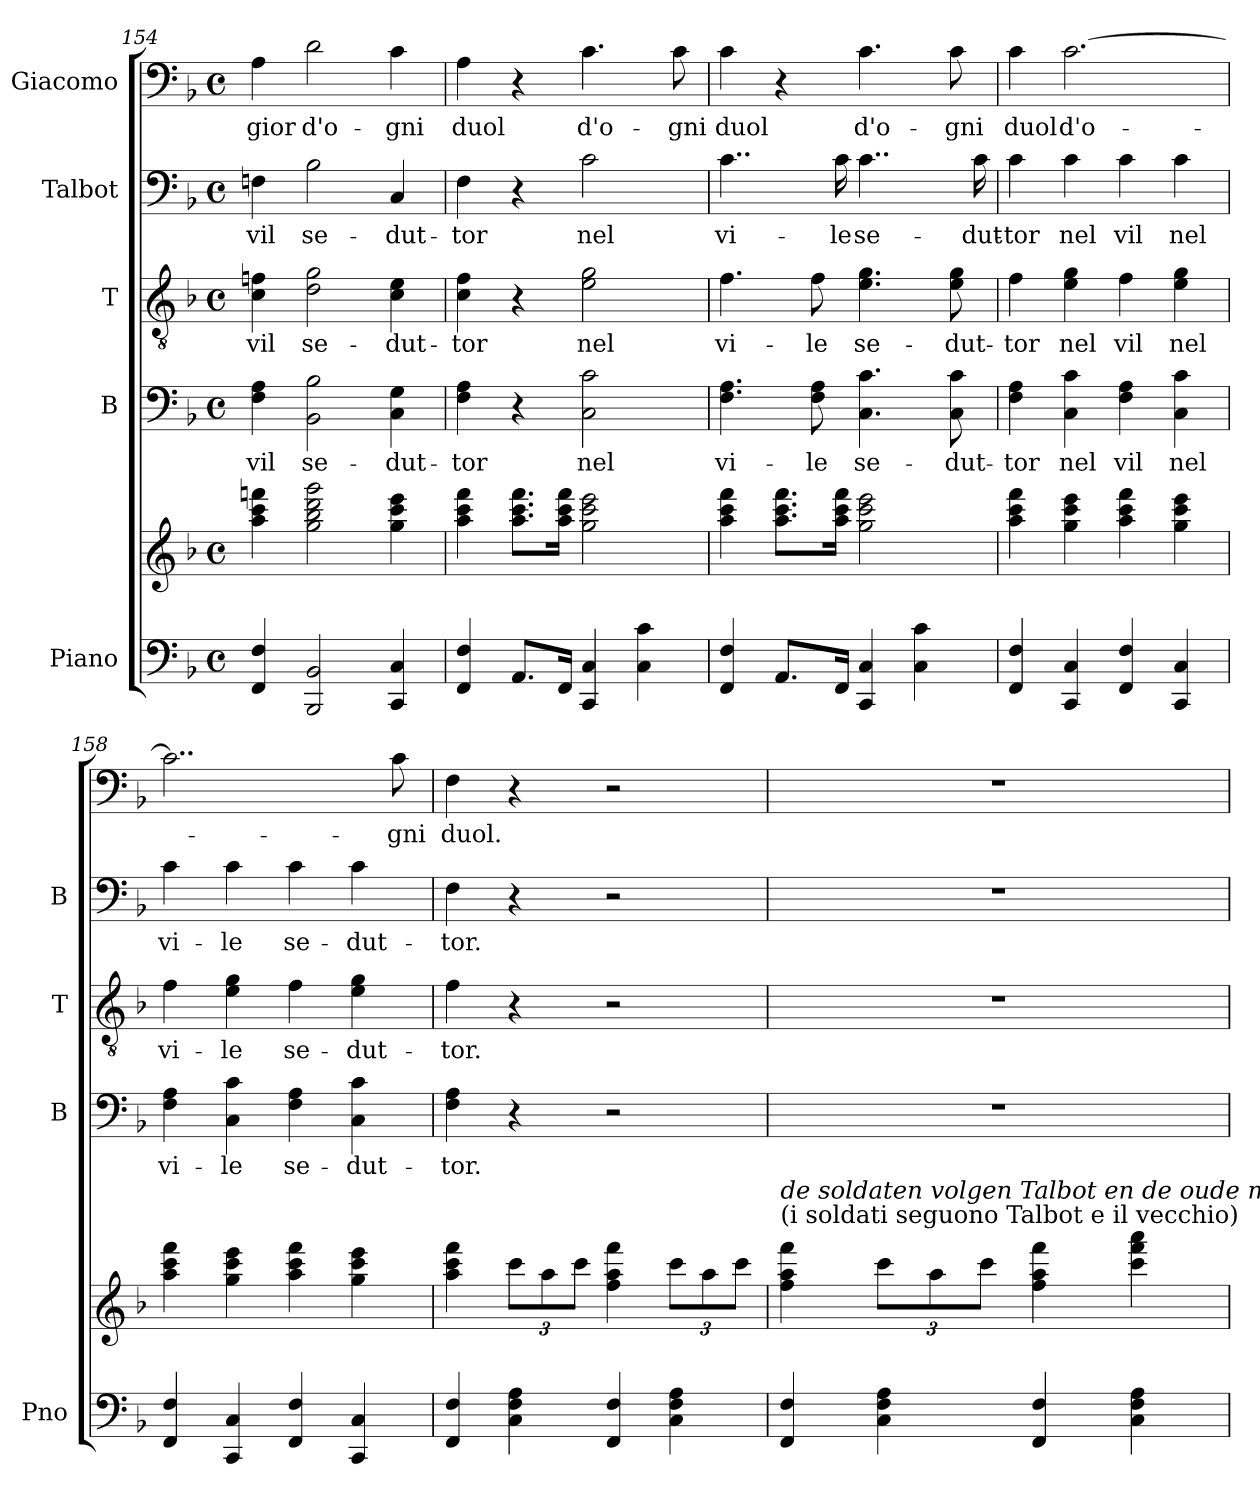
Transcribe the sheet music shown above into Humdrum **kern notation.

**kern	**kern	**kern	**text	**kern	**text	**kern	**text	**kern	**text
*part5	*part5	*part4	*part4	*part3	*part3	*part2	*part2	*part1	*part1
*staff6	*staff5	*staff4	*staff4	*staff3	*staff3	*staff2	*staff2	*staff1	*staff1
*I"Piano	*	*I"B	*	*I"T	*	*I"Talbot	*	*I"Giacomo	*
*I'Pno	*	*I'B	*	*I'T	*	*I'B	*	*	*
*clefF4	*clefG2	*clefF4	*	*clefGv2	*	*clefF4	*	*clefF4	*
*k[b-]	*k[b-]	*k[b-]	*	*k[b-]	*	*k[b-]	*	*k[b-]	*
*M4/4	*M4/4	*M4/4	*	*M4/4	*	*M4/4	*	*M4/4	*
*met(c)	*met(c)	*met(c)	*	*met(c)	*	*met(c)	*	*met(c)	*
=154	=154	=154	=154	=154	=154	=154	=154	=154	=154
!	!	!	!LO:LY:b	!	!LO:LY:b	!	!LO:LY:b	!	!LO:LY:b
4FF/ 4F/	4aa\ 4ccc\ 4fffn\	4F\ 4A!\	vil	4c!\ 4fn\	vil	4Fn\	vil	4A\	-gior
!	!	!	!LO:LY:b	!	!LO:LY:b	!	!LO:LY:b	!	!LO:LY:b
2BBB-/ 2BB-/	2gg\ 2bb-\ 2ddd\ 2ggg\	2BB-\ 2B-!\	se-	2d!\ 2g\	se-	2B-\	se-	2d\	d'o-
!	!	!	!LO:LY:b	!	!LO:LY:b	!	!LO:LY:b	!	!LO:LY:b
4CC/ 4C/	4gg\ 4ccc\ 4eee\	4C\ 4G!\	-dut-	4c!\ 4e\	-dut-	4C/	-dut-	4c\	-gni
!!LO:LB:g=z
=155	=155	=155	=155	=155	=155	=155	=155	=155	=155
!	!	!	!LO:LY:b	!	!LO:LY:b	!	!LO:LY:b	!	!LO:LY:b
4FF/ 4F/	4aa\ 4ccc\ 4fff\	4F\ 4A!\	-tor	4c!\ 4f\	-tor	4F\	-tor	4A\	duol
8.AA/L	8.aa\ 8.ccc\ 8.fff\L	4r	.	4r	.	4r	.	4r	.
16FF/Jk	16aa\ 16ccc\ 16fff\Jk	.	.	.	.	.	.	.	.
!	!	!	!LO:LY:b	!	!LO:LY:b	!	!LO:LY:b	!	!LO:LY:b
4CC/ 4C/	2gg\ 2ccc\ 2eee\	2C\ 2c!\	nel	2e!\ 2g\	nel	2c\	nel	4.c\	d'o-
4C\ 4c\	.	.	.	.	.	.	.	.	.
!	!	!	!	!	!	!	!	!	!LO:LY:b
.	.	.	.	.	.	.	.	8c\	-gni
=156	=156	=156	=156	=156	=156	=156	=156	=156	=156
!	!	!	!LO:LY:b	!	!LO:LY:b	!	!LO:LY:b	!	!LO:LY:b
4FF/ 4F/	4aa\ 4ccc\ 4fff\	4.F\ 4.A!\	vi-	4.f\	vi-	4..c\	vi-	4c\	duol
8.AA/L	8.aa\ 8.ccc\ 8.fff\L	.	.	.	.	.	.	4r	.
!	!	!	!LO:LY:b	!	!LO:LY:b	!	!	!	!
.	.	8F\ 8A!\	-le	8f\	-le	.	.	.	.
!	!	!	!	!	!	!	!LO:LY:b	!	!
16FF/Jk	16aa\ 16ccc\ 16fff\Jk	.	.	.	.	16c\	-le	.	.
!	!	!	!LO:LY:b	!	!LO:LY:b	!	!LO:LY:b	!	!LO:LY:b
4CC/ 4C/	2gg\ 2ccc\ 2eee\	4.C\ 4.c!\	se-	4.e!\ 4.g\	se-	4..c\	se-	4.c\	d'o-
4C\ 4c\	.	.	.	.	.	.	.	.	.
!	!	!	!LO:LY:b	!	!LO:LY:b	!	!	!	!LO:LY:b
.	.	8C\ 8c!\	-dut-	8e!\ 8g\	-dut-	.	.	8c\	-gni
!	!	!	!	!	!	!	!LO:LY:b	!	!
.	.	.	.	.	.	16c\	-dut-	.	.
=157	=157	=157	=157	=157	=157	=157	=157	=157	=157
!	!	!	!LO:LY:b	!	!LO:LY:b	!	!LO:LY:b	!	!LO:LY:b
4FF/ 4F/	4aa\ 4ccc\ 4fff\	4F\ 4A!\	-tor	4f\	-tor	4c\	-tor	4c\	duol
!	!	!	!LO:LY:b	!	!LO:LY:b	!	!LO:LY:b	!	!LO:LY:b
4CC/ 4C/	4gg\ 4ccc\ 4eee\	4C\ 4c!\	nel	4e!\ 4g\	nel	4c\	nel	[2.c\	d'o-
!	!	!	!LO:LY:b	!	!LO:LY:b	!	!LO:LY:b	!	!
4FF/ 4F/	4aa\ 4ccc\ 4fff\	4F\ 4A!\	vil	4f\	vil	4c\	vil	.	.
!	!	!	!LO:LY:b	!	!LO:LY:b	!	!LO:LY:b	!	!
4CC/ 4C/	4gg\ 4ccc\ 4eee\	4C\ 4c!\	nel	4e!\ 4g\	nel	4c\	nel	.	.
=158	=158	=158	=158	=158	=158	=158	=158	=158	=158
!	!	!	!LO:LY:b	!	!LO:LY:b	!	!LO:LY:b	!	!
4FF/ 4F/	4aa\ 4ccc\ 4fff\	4F\ 4A!\	vi-	4f\	vi-	4c\	vi-	2..c\]	.
!	!	!	!LO:LY:b	!	!LO:LY:b	!	!LO:LY:b	!	!
4CC/ 4C/	4gg\ 4ccc\ 4eee\	4C\ 4c!\	-le	4e!\ 4g\	-le	4c\	-le	.	.
!	!	!	!LO:LY:b	!	!LO:LY:b	!	!LO:LY:b	!	!
4FF/ 4F/	4aa\ 4ccc\ 4fff\	4F\ 4A!\	se-	4f\	se-	4c\	se-	.	.
!	!	!	!LO:LY:b	!	!LO:LY:b	!	!LO:LY:b	!	!
4CC/ 4C/	4gg\ 4ccc\ 4eee\	4C\ 4c!\	-dut-	4e!\ 4g\	-dut-	4c\	-dut-	.	.
!	!	!	!	!	!	!	!	!	!LO:LY:b
.	.	.	.	.	.	.	.	8c\	-gni
=159	=159	=159	=159	=159	=159	=159	=159	=159	=159
!	!	!	!LO:LY:b	!	!LO:LY:b	!	!LO:LY:b	!	!LO:LY:b
4FF/ 4F/	4aa\ 4ccc\ 4fff\	4F\ 4A!\	-tor.	4f\	-tor.	4F\	-tor.	4F\	duol.
*	*Xbrackettup	*	*	*	*	*	*	*	*
4C\ 4F\ 4A\	12ccc\L	4r	.	4r	.	4r	.	4r	.
.	12aa\	.	.	.	.	.	.	.	.
.	12ccc\J	.	.	.	.	.	.	.	.
4FF/ 4F/	4ff\ 4aa\ 4fff\	2r	.	2r	.	2r	.	2r	.
4C\ 4F\ 4A\	12ccc\L	.	.	.	.	.	.	.	.
.	12aa\	.	.	.	.	.	.	.	.
.	12ccc\J	.	.	.	.	.	.	.	.
!!LO:PB:g=z
=160	=160	=160	=160	=160	=160	=160	=160	=160	=160
!	!LO:TX:a:t=(i soldati seguono Talbot e il vecchio)	!	!	!	!	!	!	!	!
!	!LO:TX:a:i:t=de soldaten volgen Talbot en de oude man	!	!	!	!	!	!	!	!
4FF/ 4F/	4ff\ 4aa\ 4fff\	1r	.	1r	.	1r	.	1r	.
4C\ 4F\ 4A\	12ccc\L	.	.	.	.	.	.	.	.
.	12aa\	.	.	.	.	.	.	.	.
.	12ccc\J	.	.	.	.	.	.	.	.
4FF/ 4F/	4ff\ 4aa\ 4fff\	.	.	.	.	.	.	.	.
4C\ 4F\ 4A\	4ccc\ 4fff\ 4aaa\	.	.	.	.	.	.	.	.
=	=	=	=	=	=	=	=	=	=
*-	*-	*-	*-	*-	*-	*-	*-	*-	*-
